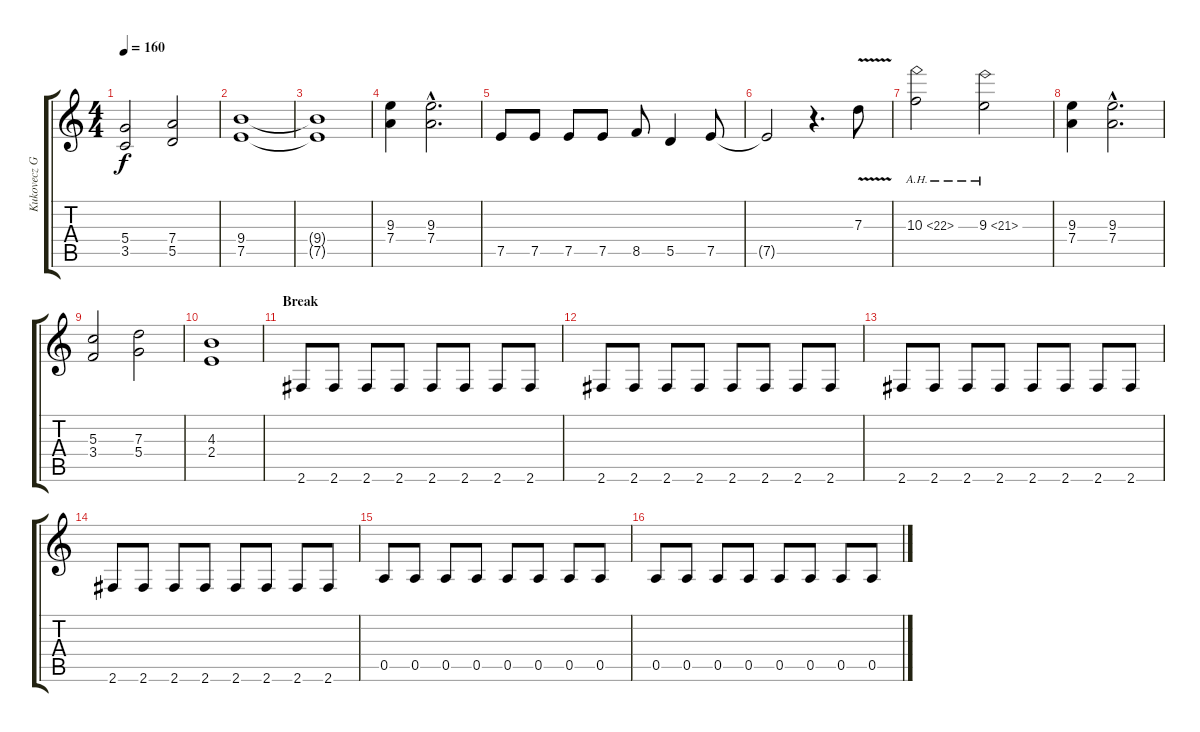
\track ("Kukovecz Gábor" "Kukovecz G") {instrument distortionguitar}
\staff {score tabs}
\tuning (E4 B3 G3 D3 A2 E2) {hide}
\ts (4 4)
\tempo 160
\clef g2
\ks c
(5.4 3.5).2{dy f} (7.4 5.5).2 |
(9.4 7.5).1 |
(9.4{t} 7.5{t}).1 |
(9.3 7.4).4 (9.3{hac} 7.4{hac}).2{d} |
7.5.8 7.5.8 7.5.8 7.5.8 8.5.8 5.5.4 7.5.8 |
7.5{t}.2 r.4{d} 7.3{v}.8 |
10.3{ah 12}.2 9.3{ah 12}.2 |
(9.3 7.4).4 (9.3{hac} 7.4{hac}).2{d} |
(5.3 3.4).2 (7.3 5.4).2 |
(4.3 2.4).1 |
\section ("" "Break")
2.6.8 2.6.8 2.6.8 2.6.8 2.6.8 2.6.8 2.6.8 2.6.8 |
2.6.8 2.6.8 2.6.8 2.6.8 2.6.8 2.6.8 2.6.8 2.6.8 |
2.6.8 2.6.8 2.6.8 2.6.8 2.6.8 2.6.8 2.6.8 2.6.8 |
2.6.8 2.6.8 2.6.8 2.6.8 2.6.8 2.6.8 2.6.8 2.6.8 |
0.5.8 0.5.8 0.5.8 0.5.8 0.5.8 0.5.8 0.5.8 0.5.8 |
0.5.8 0.5.8 0.5.8 0.5.8 0.5.8 0.5.8 0.5.8 0.5.8
